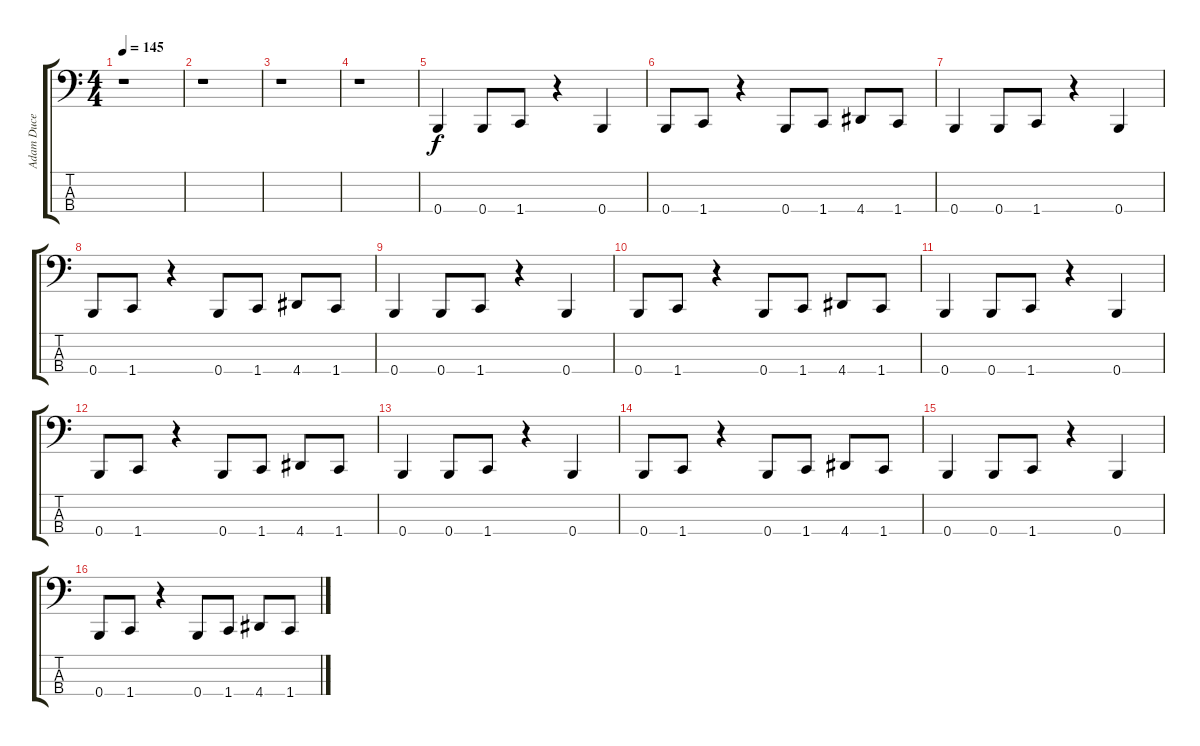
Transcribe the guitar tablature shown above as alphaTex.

\track ("Adam Duce" "Adam Duce") {instrument electricbasspick}
\staff {score tabs}
\tuning (E2 B1 Gb1 B0) {hide}
\ts (4 4)
\tempo 145
\clef f4
\ks c
r.1{dy f} |
r.1 |
r.1 |
r.1 |
0.4.4 0.4.8 1.4.8 r.4 0.4.4 |
0.4.8 1.4.8 r.4 0.4.8 1.4.8 4.4.8 1.4.8 |
0.4.4 0.4.8 1.4.8 r.4 0.4.4 |
0.4.8 1.4.8 r.4 0.4.8 1.4.8 4.4.8 1.4.8 |
0.4.4 0.4.8 1.4.8 r.4 0.4.4 |
0.4.8 1.4.8 r.4 0.4.8 1.4.8 4.4.8 1.4.8 |
0.4.4 0.4.8 1.4.8 r.4 0.4.4 |
0.4.8 1.4.8 r.4 0.4.8 1.4.8 4.4.8 1.4.8 |
0.4.4 0.4.8 1.4.8 r.4 0.4.4 |
0.4.8 1.4.8 r.4 0.4.8 1.4.8 4.4.8 1.4.8 |
0.4.4 0.4.8 1.4.8 r.4 0.4.4 |
0.4.8 1.4.8 r.4 0.4.8 1.4.8 4.4.8 1.4.8
